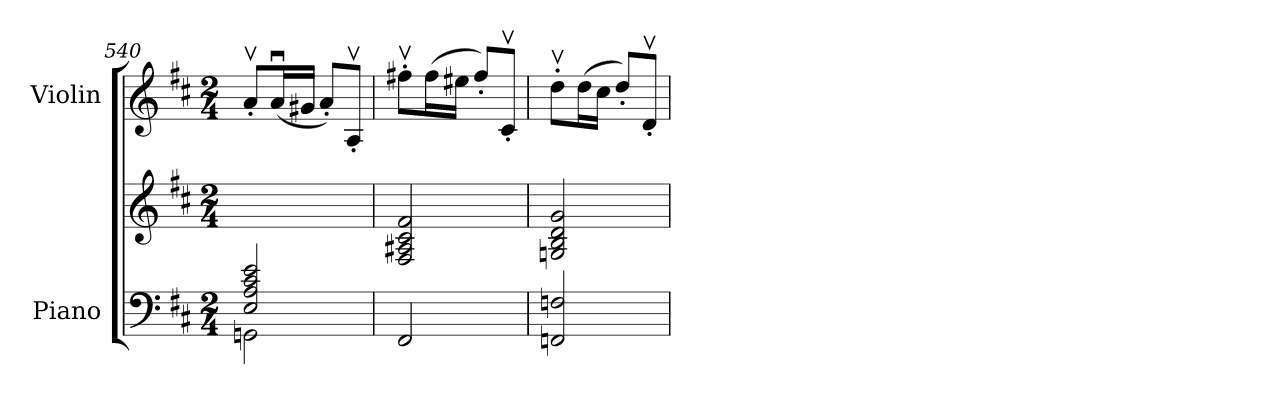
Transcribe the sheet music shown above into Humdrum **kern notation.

**kern	**kern	**kern
*part2	*part2	*part1
*staff3	*staff2	*staff1
*I"Piano	*	*I"Violin
*I'Pno.	*	*I'Vln.
*clefF4	*clefG2	*clefG2
*k[f#c#]	*k[f#c#]	*k[f#c#]
*M2/4	*M2/4	*M2/4
=540	=540	=540
*^	*	*
2E/ 2A/ 2c#/ 2e/	2GGn\	2ryy	8av'/L
.	.	.	(16au/L
.	.	.	16g#X/JJ
.	.	.	8a'/L)
.	.	.	8Av'/J
*v	*v	*	*
=541	=541	=541
2FF#/	2F#/ 2A#X/ 2c#/ 2f#/	8ff#Xv'\L
.	.	(16ff#\L
.	.	16ee#X\JJ
.	.	8ff#'/L)
.	.	8c#v'/J
!!LO:LB:g=z
=542	=542	=542
2FFn/ 2Fn/	2Gn/ 2B/ 2d/ 2g/	8ddv'\L
.	.	(16dd\L
.	.	16cc#\JJ
.	.	8dd'/L)
.	.	8dv'/J
=	=	=
*-	*-	*-
